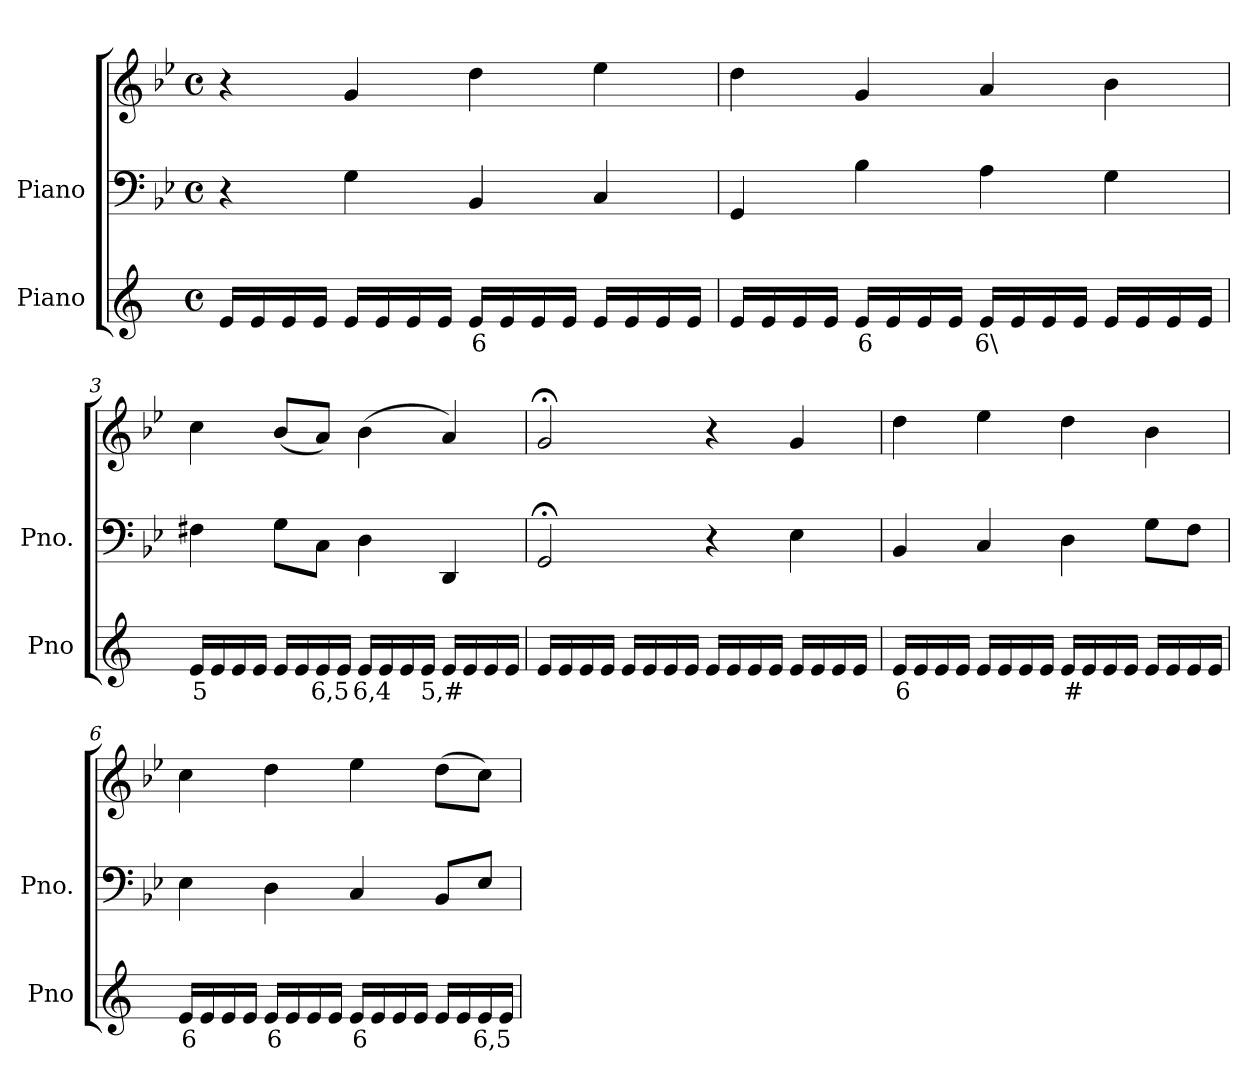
**kern	**text	**kern	**kern
*part2	*part2	*part1	*part1
*staff3	*staff3	*staff2	*staff1
*I"Piano	*	*I"Piano	*
*I'Pno	*	*I'Pno.	*
*clefG2	*	*clefF4	*clefG2
*k[]	*	*k[b-e-]	*k[b-e-]
*M4/4	*	*M4/4	*M4/4
*met(c)	*	*met(c)	*met(c)
=1	=1	=1	=1
16e/LL	.	4r	4r
16e/	.	.	.
16e/	.	.	.
16e/JJ	.	.	.
16e/LL	.	4G\	4g/
16e/	.	.	.
16e/	.	.	.
16e/JJ	.	.	.
!	!LO:LY:b	!	!
16e/LL	6	4BB-/	4dd\
16e/	.	.	.
16e/	.	.	.
16e/JJ	.	.	.
16e/LL	.	4C/	4ee-\
16e/	.	.	.
16e/	.	.	.
16e/JJ	.	.	.
=2	=2	=2	=2
16e/LL	.	4GG/	4dd\
16e/	.	.	.
16e/	.	.	.
16e/JJ	.	.	.
!	!LO:LY:b	!	!
16e/LL	6	4B-\	4g/
16e/	.	.	.
16e/	.	.	.
16e/JJ	.	.	.
!	!LO:LY:b	!	!
16e/LL	6\	4A\	4a/
16e/	.	.	.
16e/	.	.	.
16e/JJ	.	.	.
16e/LL	.	4G\	4b-\
16e/	.	.	.
16e/	.	.	.
16e/JJ	.	.	.
=3	=3	=3	=3
!	!LO:LY:b	!	!
16e/LL	5	4F#X\	4cc\
16e/	.	.	.
16e/	.	.	.
16e/JJ	.	.	.
16e/LL	.	8G\L	(<8b-/L
16e/	.	.	.
!	!LO:LY:b	!	!
16e/	6,5	8C\J	8a/J)
16e/JJ	.	.	.
!	!LO:LY:b	!	!
16e/LL	6,4	4D\	(>4b-\
16e/	.	.	.
16e/	.	.	.
16e/JJ	.	.	.
!	!LO:LY:b	!	!
16e/LL	5,#	4DD/	4a/)
16e/	.	.	.
16e/	.	.	.
16e/JJ	.	.	.
=4	=4	=4	=4
16e/LL	.	2GG;</	2g;</
16e/	.	.	.
16e/	.	.	.
16e/JJ	.	.	.
16e/LL	.	.	.
16e/	.	.	.
16e/	.	.	.
16e/JJ	.	.	.
16e/LL	.	4r	4r
16e/	.	.	.
16e/	.	.	.
16e/JJ	.	.	.
16e/LL	.	4E-\	4g/
16e/	.	.	.
16e/	.	.	.
16e/JJ	.	.	.
=5	=5	=5	=5
!	!LO:LY:b	!	!
16e/LL	6	4BB-/	4dd\
16e/	.	.	.
16e/	.	.	.
16e/JJ	.	.	.
16e/LL	.	4C/	4ee-\
16e/	.	.	.
16e/	.	.	.
16e/JJ	.	.	.
!	!LO:LY:b	!	!
16e/LL	#	4D\	4dd\
16e/	.	.	.
16e/	.	.	.
16e/JJ	.	.	.
16e/LL	.	8G\L	4b-\
16e/	.	.	.
!	!LO:LY:b	!	!
16e/	_	8F\J	.
16e/JJ	.	.	.
=6	=6	=6	=6
!	!LO:LY:b	!	!
16e/LL	6	4E-\	4cc\
16e/	.	.	.
16e/	.	.	.
16e/JJ	.	.	.
!	!LO:LY:b	!	!
16e/LL	6	4D\	4dd\
16e/	.	.	.
16e/	.	.	.
16e/JJ	.	.	.
!	!LO:LY:b	!	!
16e/LL	6	4C/	4ee-\
16e/	.	.	.
16e/	.	.	.
16e/JJ	.	.	.
16e/LL	.	8BB-/L	(>8dd\L
16e/	.	.	.
!	!LO:LY:b	!	!
16e/	6,5	8E-/J	8cc\J)
16e/JJ	.	.	.
=	=	=	=
*-	*-	*-	*-
